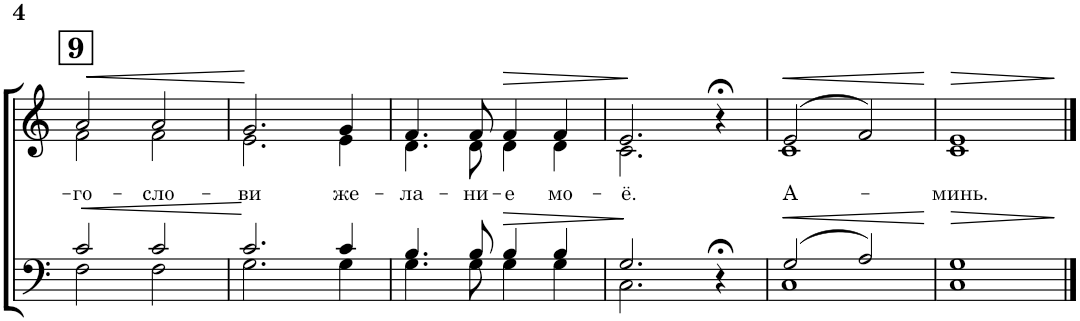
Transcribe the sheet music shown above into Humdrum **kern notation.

**kern	**dynam	**kern	**text	**dynam	**kern
*part3	*part3	*part2	*part2	*part2	*part1
*staff3	*staff3	*staff2	*staff2	*staff2	*staff1
*I"T. B.	*	*I"S. A.	*	*	*I"Solo S.
!!LO:PB:g=z
*clefF4	*	*clefG2	*	*	*clefG2
*k[]	*	*k[]	*	*	*k[]
*M4/4	*	*M4/4	*	*	*M4/4
!!LO:REH:place=s1:a:B:cj:fs=14:t=9
=68	=68	=68	=68	=68	=68
!	!LO:HP:b	!	!LO:LY:b	!LO:HP:b	!
*^	*	*^	*	*	*
2c/	2F\	<	2a/	2f\	-го-	<	1r
!	!	!	!	!	!LO:LY:b	!	!
2c/	2F\	.	2a/	2f\	-сло-	.	.
=69	=69	=69	=69	=69	=69	=69	=69
!	!	!	!	!	!LO:LY:b	!	!
2.c/	2.G\	.	2.g/	2.e\	-ви	.	1r
!	!	!	!	!	!LO:LY:b	!	!
4c/	4G\	[	4g/	4e\	же-	[	.
=70	=70	=70	=70	=70	=70	=70	=70
!	!	!	!	!	!LO:LY:b	!	!
4.B/	4.G\	.	4.f/	4.d\	-ла-	.	1r
!	!	!	!	!	!LO:LY:b	!	!
8B/	8G\	.	8f/	8d\	-ни-	.	.
!	!	!LO:HP:b	!	!	!LO:LY:b	!LO:HP:b	!
4B/	4G\	>	4f/	4d\	-е	>	.
!	!	!	!	!	!LO:LY:b	!	!
4B/	4G\	.	4f/	4d\	мо-	.	.
=71	=71	=71	=71	=71	=71	=71	=71
!	!	!	!	!	!LO:LY:b	!	!
2.G/	2.C\	.	2.e/	2.c\	-ё.	.	1r
4r;<	4ryy	]	4r;<	4ryy	.	]	.
=72	=72	=72	=72	=72	=72	=72	=72
!	!	!LO:HP:b	!	!	!LO:LY:b	!LO:HP:b	!
(2G/	1C	<	(2e/	1c	А-	<	1r
2A/)	.	.	2f/)	.	.	.	.
*v	*v	*	*	*	*	*	*
*	*	*v	*v	*	*	*
.	[	.	.	[	.
=73	=73	=73	=73	=73	=73
!	!LO:HP:b	!	!LO:LY:b	!LO:HP:b	!
1C 1G	>	1c 1e	-минь.	>	1r
.	]	.	.	]	.
==	==	==	==	==	==
*-	*-	*-	*-	*-	*-
